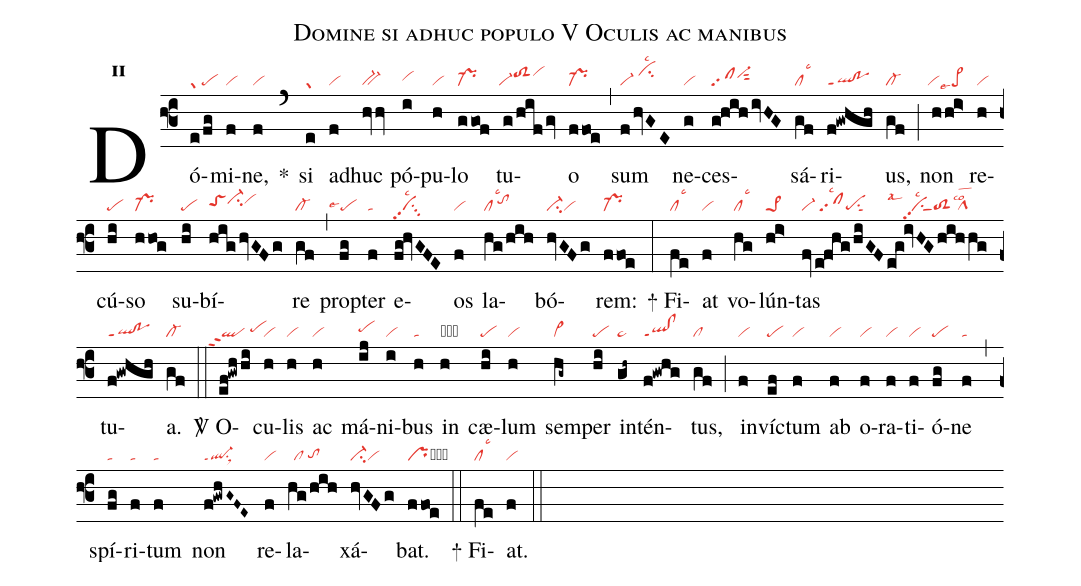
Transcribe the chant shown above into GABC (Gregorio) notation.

name:Domine si adhuc populo V Oculis ac manibus;
office-part:re;
mode:2;
nabc-lines:1;
%%
initial-style: 1;
name:Domine si adhuc populo;
mode: 2;
office-part: Responsorium;
annotation: Resp.;
annotation: ii;
nabc-lines:1;
%%
(f3) Dó(e/fg|gr/pe)mi(f|vi)ne,(f|vi) <sp>*</sp>(`) si(e|gr) ad(f|vi)huc(hvhv|bv-) pó(i|vihh)pu(h|vi)lo(ggof|pr-) tu(g/hif/gv|`vi-toS2hivihj)o(ffoe|pr-) (,) sum(f/hvGE|vi-/cihjlsc2) ne(g|vi)ces(g!hihivHG|clpp2vi-hisut2)sá(gf|cllsc3)ri(f!gwhgh|ql!poppt1)us,(gf|cl-) (;) non(hhi>|`vipe>lse7) re(h|vi)cú(hi|pe)so(hhog|pr-) su(hi|pe)bí(highvGFg|toShhci-hivihi)re(gf|cl-) (,) prop(fg|```pelse4)ter(f|ta) e(fg!hvGFE|visu3pp2lsc2)os(f|vi) la(hg/hih|cllsc3`tohi)bó(hvGFg|ci-vi)rem:(ffoe|pr-) (:)

<sp>+</sp> Fi(fe|cllsc3)at(f|vi) vo(hg|cllsc3)lún(hi>|pe>1)tas(fv/e@f@hg/hiGF|vi-/clpp2lsc2pesu1sut1|/e@g@ivHG/hihhg|vipp2su1sut1lsal1lsc2toS2clS1lsco2) tu(f!gwhgh|ql!poppt1)a.(gf|cl-) (::)

<sp>V/</sp> O(ef!gwhhi|```qlppt2/pehh)cu(h|vi)lis(h|vi) ac(h|vi) má(ij|pehh)ni(i|vi)bus(h|ta) in(h|obta) cæ(hi|pe)lum(h|vi) sem(hg~|cl~)per(hi|pe) in(gh~|pe~)tén(f!gwhg|ql!clppt1)tus,(gf|cl) (;) in(f|vi)víc(ef|pe)tum(f|vi) ab(f|vi) o(f|vi)ra(f|vi)ti(f|vi)ó(fg|pe)ne(f|ta) (,) spí(fg|ta)ri(f|ta)tum(f|ta) non(f!gwhG~F~E~|ql-ppt1su1sux1) re(f|vi)la(hg/hih|//cl/tohg)xá(hvGFg|ci-vi)bat.(ffoe|prcb) (::)
<sp>+</sp> Fi(fe|cllsc3)at.(f|vi) (::)
